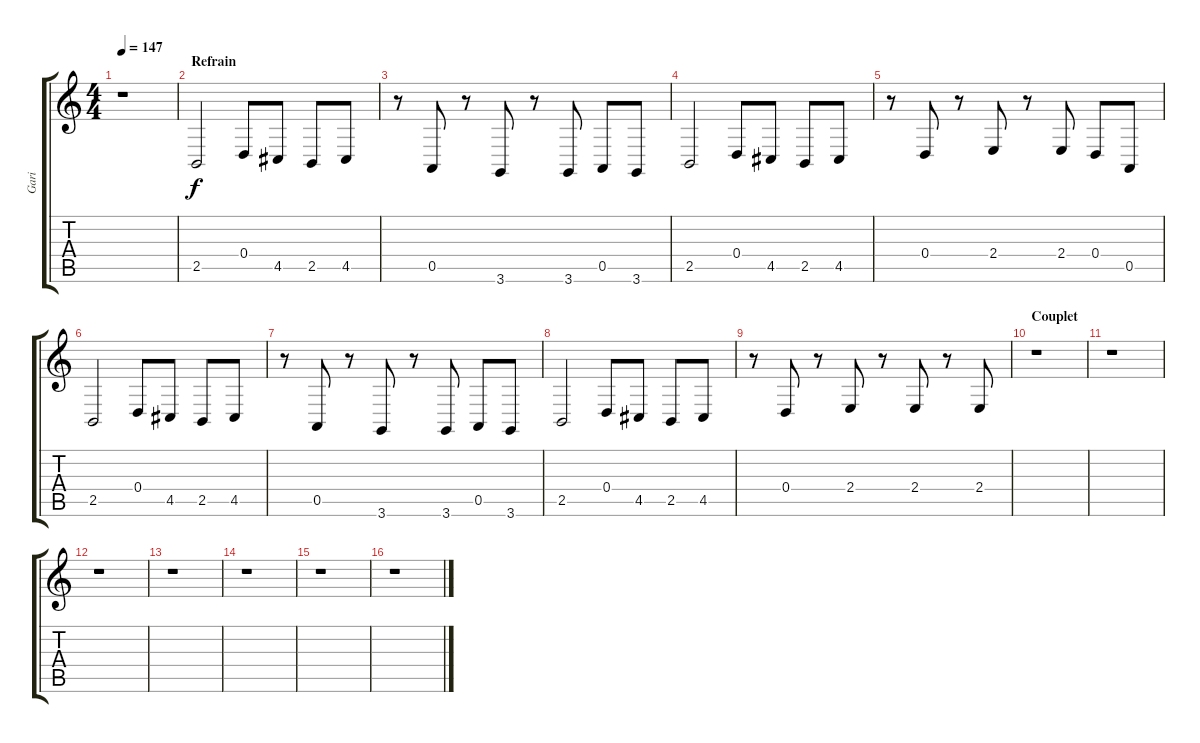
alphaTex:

\track ("Gari" "Gari") {instrument trombone}
\staff {score tabs}
\tuning (E4 B3 G3 D3 A2 E2) {hide}
\ts (4 4)
\tempo 147
\clef g2
\ks c
r.1{dy f} |
\section ("" "Refrain")
2.5.2 0.4.8 4.5.8 2.5.8 4.5.8 |
r.8 0.5.8 r.8 3.6.8 r.8 3.6.8 0.5.8 3.6.8 |
2.5.2 0.4.8 4.5.8 2.5.8 4.5.8 |
r.8 0.4.8 r.8 2.4.8 r.8 2.4.8 0.4.8 0.5.8 |
2.5.2 0.4.8 4.5.8 2.5.8 4.5.8 |
r.8 0.5.8 r.8 3.6.8 r.8 3.6.8 0.5.8 3.6.8 |
2.5.2 0.4.8 4.5.8 2.5.8 4.5.8 |
r.8 0.4.8 r.8 2.4.8 r.8 2.4.8 r.8 2.4.8 |
\section ("" "Couplet")
r.1 |
r.1 |
r.1 |
r.1 |
r.1 |
r.1 |
r.1
